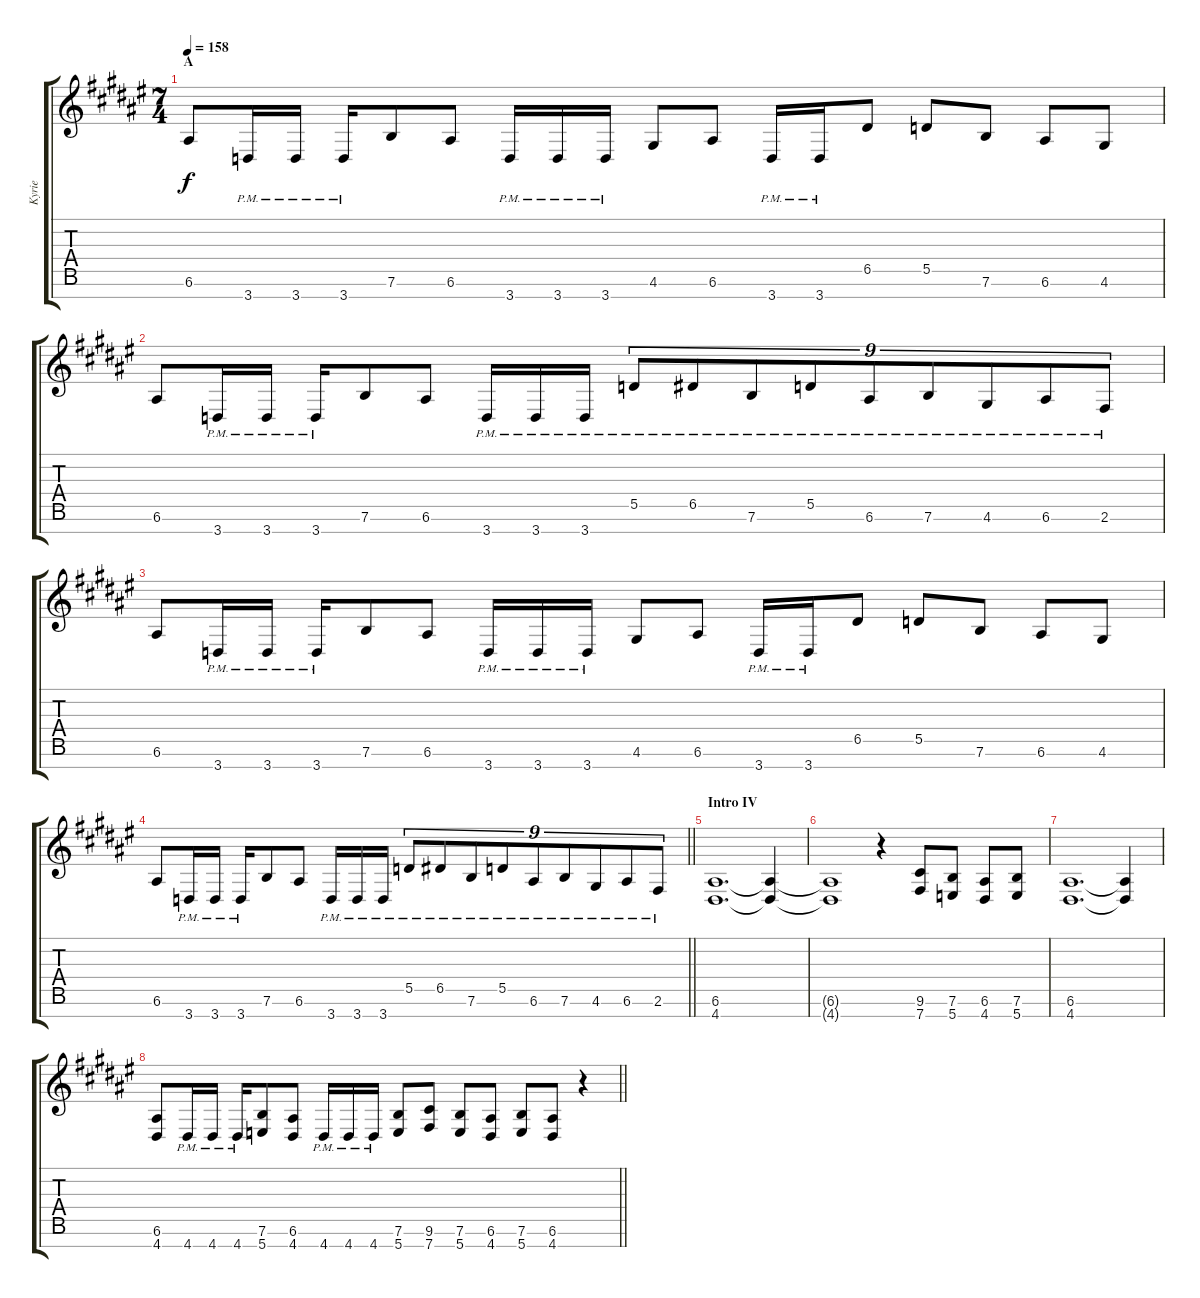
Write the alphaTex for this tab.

\track ("Kyrie" "Kyrie") {instrument overdrivenguitar}
\staff {score tabs}
\tuning (E4 B3 G3 D3 A2 E2 B1) {hide}
\ts (7 4)
\section ("" "A")
\tempo 158
\clef g2
\ks d#minor
6.6.8{dy f} 3.7{pm}.16 3.7{pm}.16 3.7{pm}.16 7.6.8 6.6.8 3.7{pm}.16 3.7{pm}.16 3.7{pm}.16 4.6.8 6.6.8 3.7{pm}.16 3.7{pm}.16 6.5.8 5.5.8 7.6.8 6.6.8 4.6.8 |
6.6.8 3.7{pm}.16 3.7{pm}.16 3.7{pm}.16 7.6.8 6.6.8 3.7{pm}.16 3.7{pm}.16 3.7{pm}.16 5.5{pm}.8{tu (9 8)} 6.5{pm}.8{tu (9 8)} 7.6{pm}.8{tu (9 8) beam merge} 5.5{pm}.8{tu (9 8)} 6.6{pm}.8{tu (9 8) beam merge} 7.6{pm}.8{tu (9 8)} 4.6{pm}.8{tu (9 8) beam merge} 6.6{pm}.8{tu (9 8)} 2.6{pm}.8{tu (9 8)} |
6.6.8 3.7{pm}.16 3.7{pm}.16 3.7{pm}.16 7.6.8 6.6.8 3.7{pm}.16 3.7{pm}.16 3.7{pm}.16 4.6.8 6.6.8 3.7{pm}.16 3.7{pm}.16 6.5.8 5.5.8 7.6.8 6.6.8 4.6.8 |
\barLineRight lightlight
6.6.8 3.7{pm}.16 3.7{pm}.16 3.7{pm}.16 7.6.8 6.6.8 3.7{pm}.16 3.7{pm}.16 3.7{pm}.16 5.5{pm}.8{tu (9 8)} 6.5{pm}.8{tu (9 8)} 7.6{pm}.8{tu (9 8) beam merge} 5.5{pm}.8{tu (9 8)} 6.6{pm}.8{tu (9 8) beam merge} 7.6{pm}.8{tu (9 8)} 4.6{pm}.8{tu (9 8) beam merge} 6.6{pm}.8{tu (9 8)} 2.6{pm}.8{tu (9 8)} |
\section ("" "Intro IV")
(6.6 4.7).1{d} (6.6{t} 4.7{t}).4 |
(6.6{t} 4.7{t}).1 r.4 (9.6 7.7).8 (7.6 5.7).8 (6.6 4.7).8 (7.6 5.7).8 |
(6.6 4.7).1{d} (6.6{t} 4.7{t}).4 |
\barLineRight lightlight
(6.6 4.7).8 4.7{pm}.16 4.7{pm}.16 4.7{pm}.16 (7.6 5.7).8 (6.6 4.7).8 4.7{pm}.16 4.7{pm}.16 4.7{pm}.16 (7.6 5.7).8 (9.6 7.7).8 (7.6 5.7).8 (6.6 4.7).8 (7.6 5.7).8 (6.6 4.7).8 r.4
